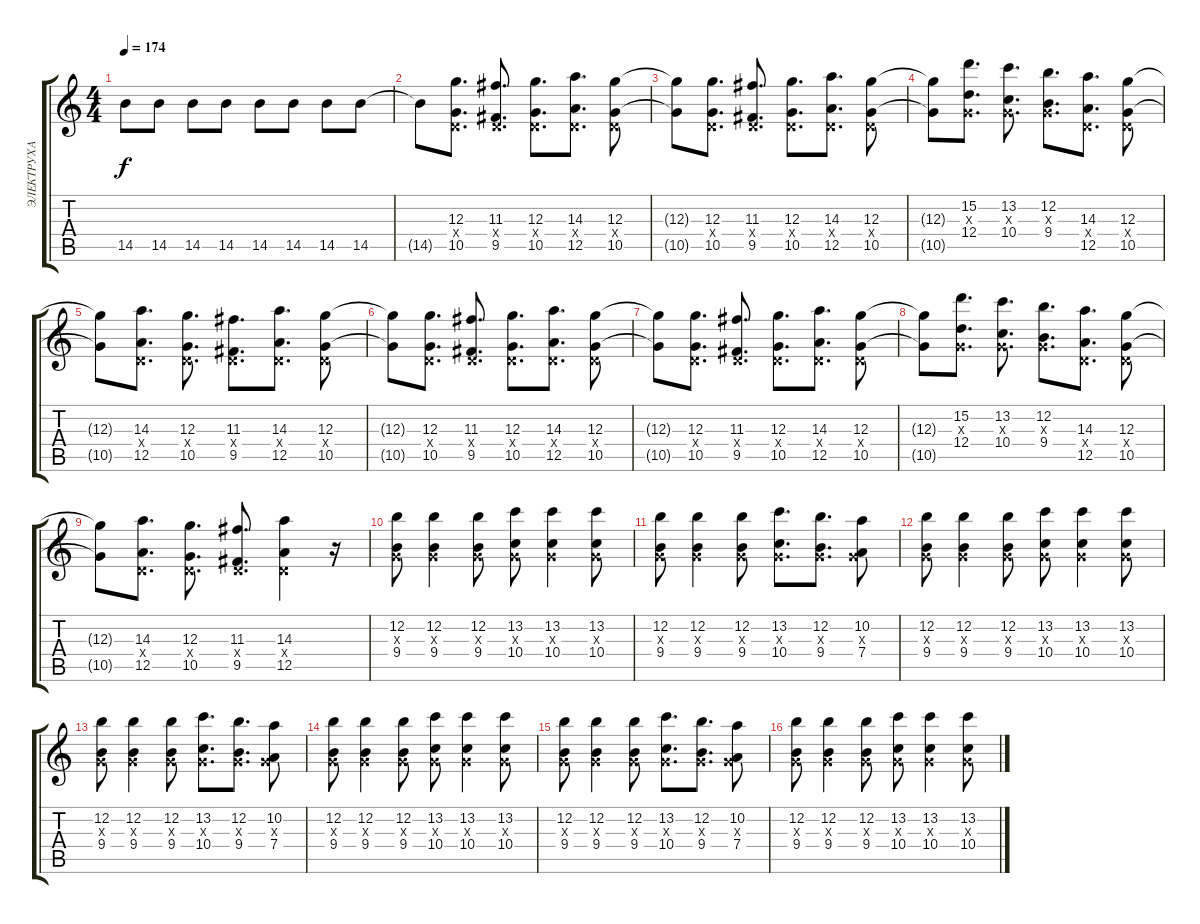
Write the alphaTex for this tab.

\track ("ЭЛЕКТРУХА" "ЭЛЕКТРУХА") {instrument distortionguitar}
\staff {score tabs}
\tuning (E4 B3 G3 D3 A2 E2) {hide}
\ts (4 4)
\tempo 174
\clef g2
\ks c
14.5.8{dy f} 14.5.8 14.5.8 14.5.8 14.5.8 14.5.8 14.5.8 14.5.8 |
14.5{t}.8 (12.3 0.4{x} 10.5).8{d} (11.3 0.4{x} 9.5).8{d} (12.3 0.4{x} 10.5).8{d} (14.3 0.4{x} 12.5).8{d} (12.3 0.4{x} 10.5).8 |
(12.3{t} 10.5{t}).8 (12.3 0.4{x} 10.5).8{d} (11.3 0.4{x} 9.5).8{d} (12.3 0.4{x} 10.5).8{d} (14.3 0.4{x} 12.5).8{d} (12.3 0.4{x} 10.5).8 |
(12.3{t} 10.5{t}).8 (15.2 0.3{x} 12.4).8{d} (13.2 0.3{x} 10.4).8{d} (12.2 0.3{x} 9.4).8{d} (14.3 0.4{x} 12.5).8{d} (12.3 0.4{x} 10.5).8 |
(12.3{t} 10.5{t}).8 (14.3 0.4{x} 12.5).8{d} (12.3 0.4{x} 10.5).8{d} (11.3 0.4{x} 9.5).8{d} (14.3 0.4{x} 12.5).8{d} (12.3 0.4{x} 10.5).8 |
(12.3{t} 10.5{t}).8 (12.3 0.4{x} 10.5).8{d} (11.3 0.4{x} 9.5).8{d} (12.3 0.4{x} 10.5).8{d} (14.3 0.4{x} 12.5).8{d} (12.3 0.4{x} 10.5).8 |
(12.3{t} 10.5{t}).8 (12.3 0.4{x} 10.5).8{d} (11.3 0.4{x} 9.5).8{d} (12.3 0.4{x} 10.5).8{d} (14.3 0.4{x} 12.5).8{d} (12.3 0.4{x} 10.5).8 |
(12.3{t} 10.5{t}).8 (15.2 0.3{x} 12.4).8{d} (13.2 0.3{x} 10.4).8{d} (12.2 0.3{x} 9.4).8{d} (14.3 0.4{x} 12.5).8{d} (12.3 0.4{x} 10.5).8 |
(12.3{t} 10.5{t}).8 (14.3 0.4{x} 12.5).8{d} (12.3 0.4{x} 10.5).8{d} (11.3 0.4{x} 9.5).8{d} (14.3 0.4{x} 12.5).4 r.16 |
(12.2 0.3{x} 9.4).8{volume 10} (12.2 0.3{x} 9.4).4 (12.2 0.3{x} 9.4).8 (13.2 0.3{x} 10.4).8 (13.2 0.3{x} 10.4).4 (13.2 0.3{x} 10.4).8 |
(12.2 0.3{x} 9.4).8 (12.2 0.3{x} 9.4).4 (12.2 0.3{x} 9.4).8 (13.2 0.3{x} 10.4).8{d} (12.2 0.3{x} 9.4).8{d} (10.2 0.3{x} 7.4).8 |
(12.2 0.3{x} 9.4).8 (12.2 0.3{x} 9.4).4 (12.2 0.3{x} 9.4).8 (13.2 0.3{x} 10.4).8 (13.2 0.3{x} 10.4).4 (13.2 0.3{x} 10.4).8 |
(12.2 0.3{x} 9.4).8 (12.2 0.3{x} 9.4).4 (12.2 0.3{x} 9.4).8 (13.2 0.3{x} 10.4).8{d} (12.2 0.3{x} 9.4).8{d} (10.2 0.3{x} 7.4).8 |
(12.2 0.3{x} 9.4).8 (12.2 0.3{x} 9.4).4 (12.2 0.3{x} 9.4).8 (13.2 0.3{x} 10.4).8 (13.2 0.3{x} 10.4).4 (13.2 0.3{x} 10.4).8 |
(12.2 0.3{x} 9.4).8 (12.2 0.3{x} 9.4).4 (12.2 0.3{x} 9.4).8 (13.2 0.3{x} 10.4).8{d} (12.2 0.3{x} 9.4).8{d} (10.2 0.3{x} 7.4).8 |
(12.2 0.3{x} 9.4).8 (12.2 0.3{x} 9.4).4 (12.2 0.3{x} 9.4).8 (13.2 0.3{x} 10.4).8 (13.2 0.3{x} 10.4).4 (13.2 0.3{x} 10.4).8
